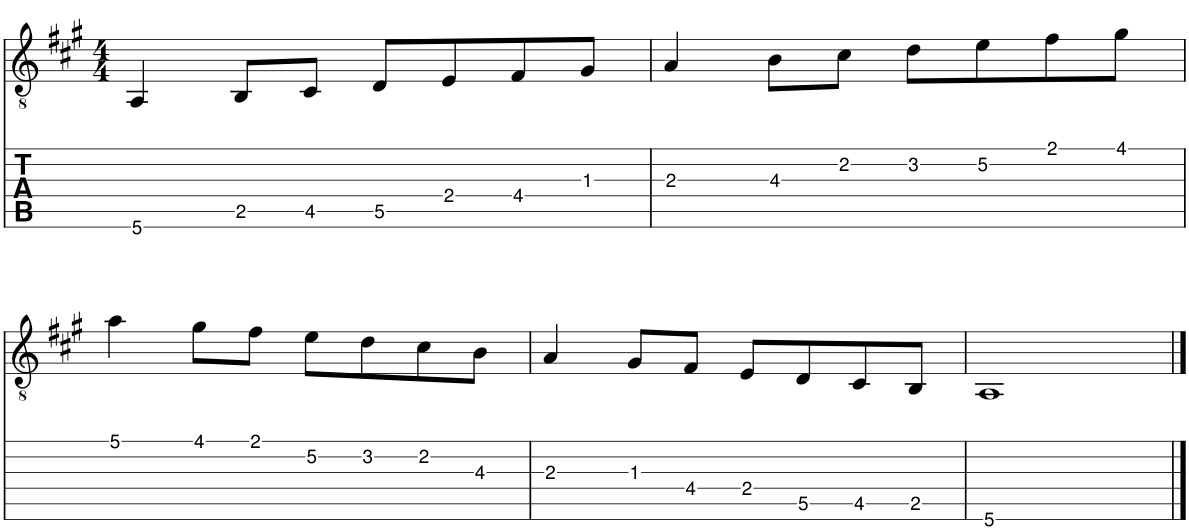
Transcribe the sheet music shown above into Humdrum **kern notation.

**kern	**kern
*part1	*part1
*staff2	*staff1
*I"Guitare classique	*
*I'Guit.	*
*stria6	*
*	*clefGv2
*k[f#c#g#]	*k[f#c#g#]
*M4/4	*M4/4
=1	=1
4AA	4AA/
8BBL	8BB/L
8C#J	8C#/J
8DL	8D/L
8EJ	8E/
8F#L	8F#/
8G#J	8G#/J
=2	=2
4A	4A/
8BL	8B\L
8c#J	8c#\J
8dL	8d\L
8eJ	8e\
8f#L	8f#\
8g#J	8g#\J
!!LO:LB:g=z
=3	=3
4a	4a\
8g#L	8g#\L
8f#J	8f#\J
8eL	8e\L
8dJ	8d\
8c#L	8c#\
8BJ	8B\J
=4	=4
4A	4A/
8G#L	8G#/L
8F#J	8F#/J
8EL	8E/L
8DJ	8D/
8C#L	8C#/
8BBJ	8BB/J
=5	=5
1AA	1AA
==	==
*-	*-
